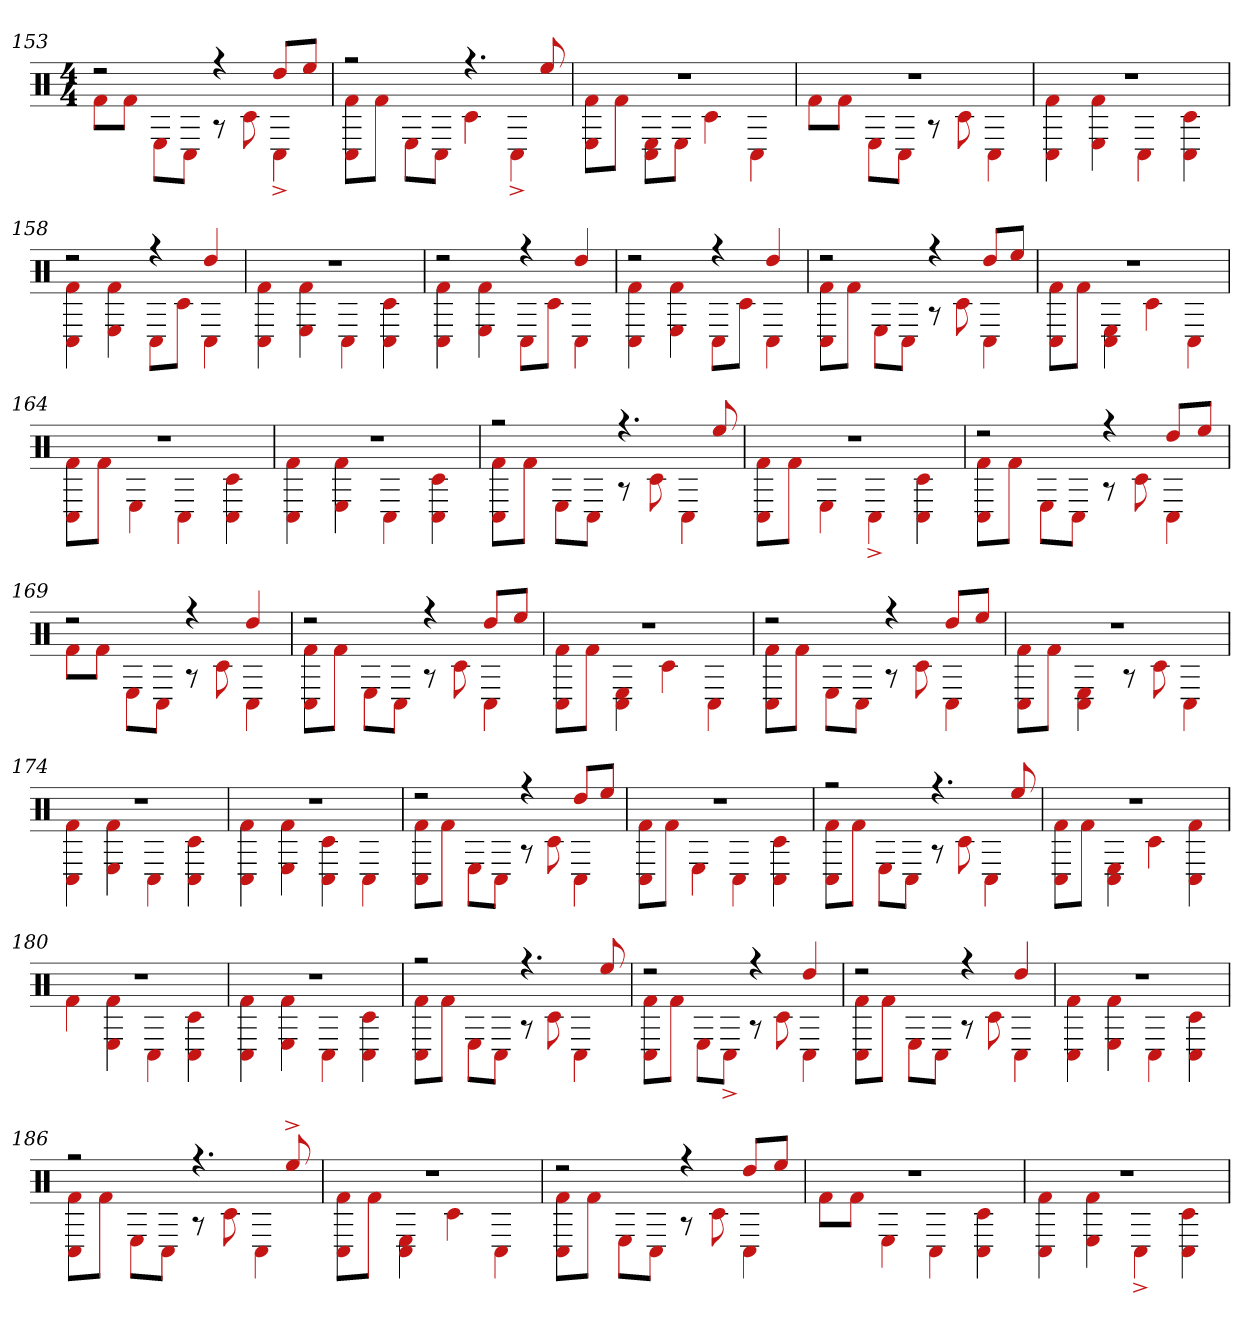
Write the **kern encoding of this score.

**kern
*part1
*staff1
*clefX
*k[]
*M4/4
=153
*^
2r	8f#L
.	8f#J
.	8EL
.	8C#J
4r	8r
.	8c#
8ddL	4C#^
8eeJ	.
=154	=154
2r	8C# 8f#L
.	8f#J
.	8EL
.	8C#J
4.r	4c#
.	4C#^
8ee	.
=155	=155
1r	8f# 8EL
.	8f#J
.	8C# 8EL
.	8EJ
.	4c#
.	4C#
=156	=156
1r	8f#L
.	8f#J
.	8EL
.	8C#J
.	8r
.	8c#
.	4C#
=157	=157
1r	4C# 4f#
.	4f# 4E
.	4C#
.	4c# 4C#
=158	=158
2r	4C# 4f#
.	4f# 4E
4r	8C#L
.	8c#J
4dd	4C#
=159	=159
1r	4C# 4f#
.	4f# 4E
.	4C#
.	4c# 4C#
=160	=160
2r	4C# 4f#
.	4f# 4E
4r	8C#L
.	8c#J
4dd	4C#
=161	=161
2r	4C# 4f#
.	4f# 4E
4r	8C#L
.	8c#J
4dd	4C#
=162	=162
2r	8C# 8f#L
.	8f#J
.	8EL
.	8C#J
4r	8r
.	8c#
8ddL	4C#
8eeJ	.
=163	=163
1r	8C# 8f#L
.	8f#J
.	4C# 4E
.	4c#
.	4C#
=164	=164
1r	8C# 8f#L
.	8f#J
.	4E
.	4C#
.	4c# 4C#
=165	=165
1r	4C# 4f#
.	4f# 4E
.	4C#
.	4c# 4C#
=166	=166
2r	8C# 8f#L
.	8f#J
.	8EL
.	8C#J
4.r	8r
.	8c#
.	4C#
8ee	.
=167	=167
1r	8C# 8f#L
.	8f#J
.	4E
.	4C#^
.	4c# 4C#
=168	=168
2r	8C# 8f#L
.	8f#J
.	8EL
.	8C#J
4r	8r
.	8c#
8ddL	4C#
8eeJ	.
=169	=169
2r	8f#L
.	8f#J
.	8EL
.	8C#J
4r	8r
.	8c#
4dd	4C#
=170	=170
2r	8C# 8f#L
.	8f#J
.	8EL
.	8C#J
4r	8r
.	8c#
8ddL	4C#
8eeJ	.
=171	=171
1r	8f# 8C#L
.	8f#J
.	4C# 4E
.	4c#
.	4C#
=172	=172
2r	8C# 8f#L
.	8f#J
.	8EL
.	8C#J
4r	8r
.	8c#
8ddL	4C#
8eeJ	.
=173	=173
1r	8C# 8f#L
.	8f#J
.	4C# 4E
.	8r
.	8c#
.	4C#
=174	=174
1r	4C# 4f#
.	4f# 4E
.	4C#
.	4c# 4C#
=175	=175
1r	4C# 4f#
.	4f# 4E
.	4C# 4c#
.	4C#
=176	=176
2r	8f# 8C#L
.	8f#J
.	8EL
.	8C#J
4r	8r
.	8c#
8ddL	4C#
8eeJ	.
=177	=177
1r	8C# 8f#L
.	8f#J
.	4E
.	4C#
.	4c# 4C#
=178	=178
2r	8C# 8f#L
.	8f#J
.	8EL
.	8C#J
4.r	8r
.	8c#
.	4C#
8ee	.
=179	=179
1r	8C# 8f#L
.	8f#J
.	4C# 4E
.	4c#
.	4C# 4f#
=180	=180
1r	4f#
.	4f# 4E
.	4C#
.	4c# 4C#
=181	=181
1r	4C# 4f#
.	4f# 4E
.	4C#
.	4c# 4C#
=182	=182
2r	8f# 8C#L
.	8f#J
.	8EL
.	8C#J
4.r	8r
.	8c#
.	4C#
8ee	.
=183	=183
2r	8C# 8f#L
.	8f#J
.	8EL
.	8C#^J
4r	8r
.	8c#
4dd	4C#
=184	=184
2r	8C# 8f#L
.	8f#J
.	8EL
.	8C#J
4r	8r
.	8c#
4dd	4C#
=185	=185
1r	4C# 4f#
.	4f# 4E
.	4C#
.	4c# 4C#
=186	=186
2r	8C# 8f#L
.	8f#J
.	8EL
.	8C#J
4.r	8r
.	8c#
.	4C#
8ee^	.
=187	=187
1r	8C# 8f#L
.	8f#J
.	4C# 4E
.	4c#
.	4C#
=188	=188
2r	8C# 8f#L
.	8f#J
.	8EL
.	8C#J
4r	8r
.	8c#
8ddL	4C#
8eeJ	.
=189	=189
1r	8f#L
.	8f#J
.	4E
.	4C#
.	4c# 4C#
=190	=190
1r	4C# 4f#
.	4f# 4E
.	4C#^
.	4c# 4C#
*v	*v
=
*-
